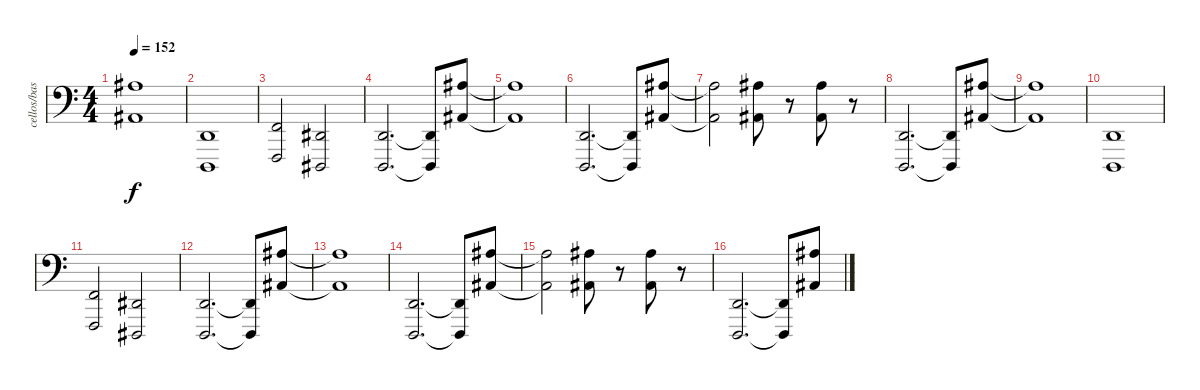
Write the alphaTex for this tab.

\track ("cellos/basses" "cellos/bas") {instrument stringensemble1}
\staff {score}
\tuning (G2 D2 A1 E1 B0) {hide}
\ts (4 4)
\tempo 152
\clef f4
\ks c
(3.1{t} 20.2{t}).1{dy f} |
(0.2 3.5).1 |
(3.2 1.4).2 (1.2 4.5).2 |
(0.2 3.5).2{d} (0.2{t} 3.5{t}).8 (3.1 20.2).8 |
(3.1{t} 20.2{t}).1 |
(0.2 3.5).2{d} (0.2{t} 3.5{t}).8 (3.1 20.2).8 |
(3.1{t} 20.2{t}).2 (3.1 20.2).8 r.8 (3.1 20.2).8 r.8 |
(0.2 3.5).2{d} (0.2{t} 3.5{t}).8 (3.1 20.2).8 |
(3.1{t} 20.2{t}).1 |
(0.2 3.5).1 |
(3.2 1.4).2 (1.2 4.5).2 |
(0.2 3.5).2{d} (0.2{t} 3.5{t}).8 (3.1 20.2).8 |
(3.1{t} 20.2{t}).1 |
(0.2 3.5).2{d} (0.2{t} 3.5{t}).8 (3.1 20.2).8 |
(3.1{t} 20.2{t}).2 (3.1 20.2).8 r.8 (3.1 20.2).8 r.8 |
(0.2 3.5).2{d} (0.2{t} 3.5{t}).8 (3.1 20.2).8
